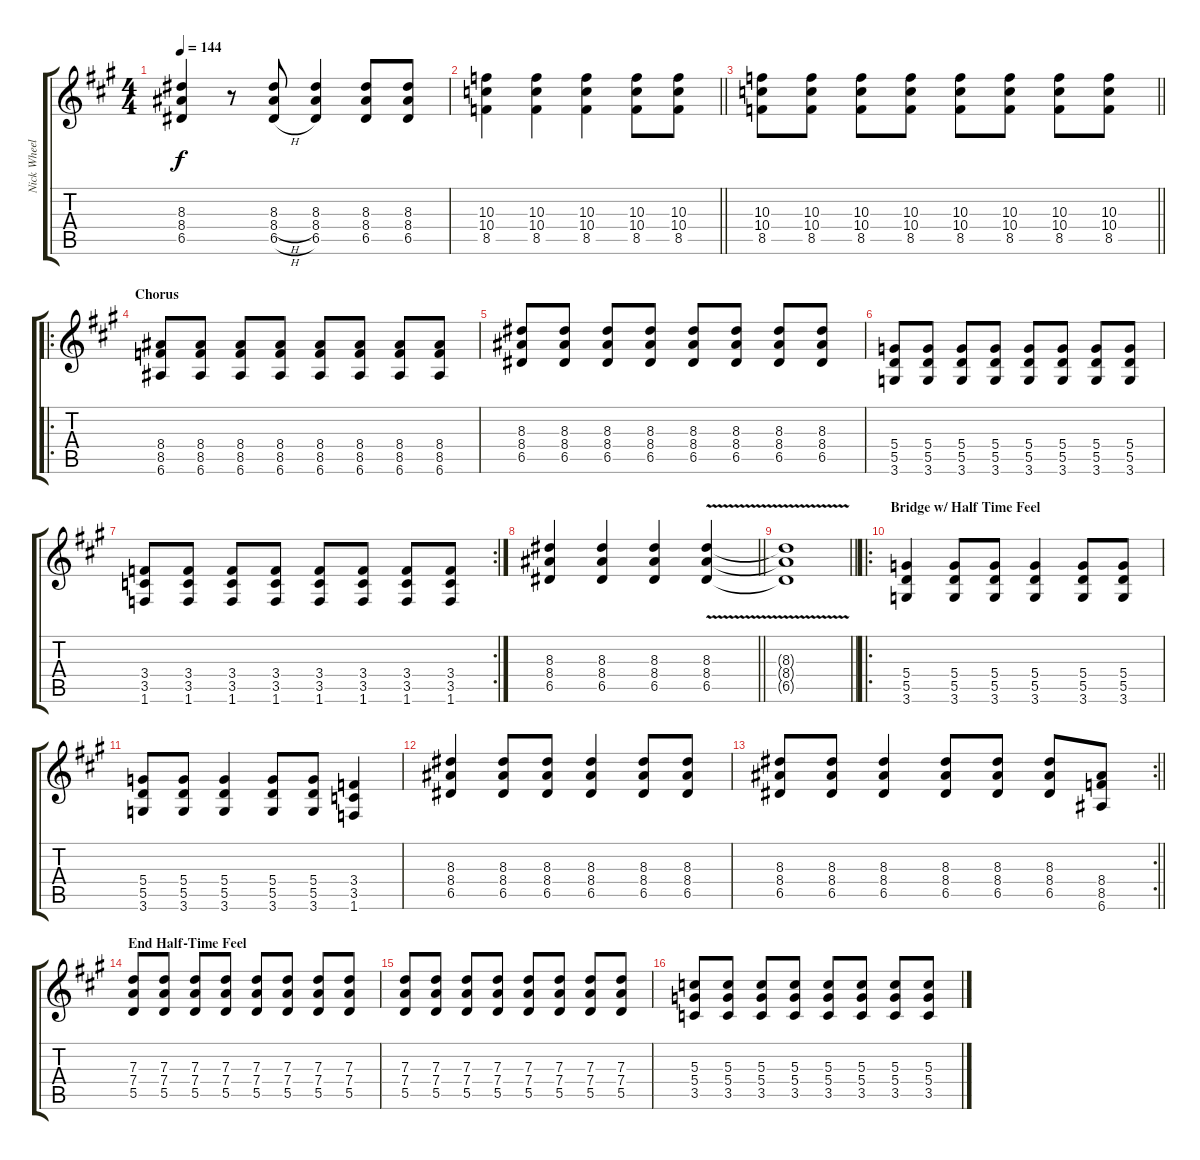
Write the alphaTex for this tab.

\track ("Nick Wheeler" "Nick Wheel") {instrument distortionguitar}
\staff {score tabs}
\tuning (E4 B3 G3 D3 A2 E2) {hide}
\ts (4 4)
\tempo 144
\clef g2
\ks a
(8.3 8.4 6.5).4{dy f} r.8 (8.3 8.4{h} 6.5{h}).8 (8.3 8.4 6.5).4 (8.3 8.4 6.5).8 (8.3 8.4 6.5).8 |
\barLineRight lightlight
(10.3 10.4 8.5).4 (10.3 10.4 8.5).4 (10.3 10.4 8.5).4 (10.3 10.4 8.5).8 (10.3 10.4 8.5).8 |
\barLineRight lightlight
(10.3 10.4 8.5).8 (10.3 10.4 8.5).8 (10.3 10.4 8.5).8 (10.3 10.4 8.5).8 (10.3 10.4 8.5).8 (10.3 10.4 8.5).8 (10.3 10.4 8.5).8 (10.3 10.4 8.5).8 |
\ro
\section ("" "Chorus")
(8.4 8.5 6.6).8 (8.4 8.5 6.6).8 (8.4 8.5 6.6).8 (8.4 8.5 6.6).8 (8.4 8.5 6.6).8 (8.4 8.5 6.6).8 (8.4 8.5 6.6).8 (8.4 8.5 6.6).8 |
(8.3 8.4 6.5).8 (8.3 8.4 6.5).8 (8.3 8.4 6.5).8 (8.3 8.4 6.5).8 (8.3 8.4 6.5).8 (8.3 8.4 6.5).8 (8.3 8.4 6.5).8 (8.3 8.4 6.5).8 |
(5.4 5.5 3.6).8 (5.4 5.5 3.6).8 (5.4 5.5 3.6).8 (5.4 5.5 3.6).8 (5.4 5.5 3.6).8 (5.4 5.5 3.6).8 (5.4 5.5 3.6).8 (5.4 5.5 3.6).8 |
\rc 2
(3.4 3.5 1.6).8 (3.4 3.5 1.6).8 (3.4 3.5 1.6).8 (3.4 3.5 1.6).8 (3.4 3.5 1.6).8 (3.4 3.5 1.6).8 (3.4 3.5 1.6).8 (3.4 3.5 1.6).8 |
\barLineRight lightlight
(8.3 8.4 6.5).4 (8.3 8.4 6.5).4 (8.3 8.4 6.5).4 (8.3{v} 8.4 6.5).4 |
\barLineRight lightlight
(8.3{t} 8.4{t} 6.5{t}).1 |
\ro
\section ("" "Bridge w/ Half Time Feel")
(5.4 5.5 3.6).4 (5.4 5.5 3.6).8 (5.4 5.5 3.6).8 (5.4 5.5 3.6).4 (5.4 5.5 3.6).8 (5.4 5.5 3.6).8 |
(5.4 5.5 3.6).8 (5.4 5.5 3.6).8 (5.4 5.5 3.6).4 (5.4 5.5 3.6).8 (5.4 5.5 3.6).8 (3.4 3.5 1.6).4 |
(8.3 8.4 6.5).4 (8.3 8.4 6.5).8 (8.3 8.4 6.5).8 (8.3 8.4 6.5).4 (8.3 8.4 6.5).8 (8.3 8.4 6.5).8 |
\rc 2
\barLineRight lightlight
(8.3 8.4 6.5).8 (8.3 8.4 6.5).8 (8.3 8.4 6.5).4 (8.3 8.4 6.5).8 (8.3 8.4 6.5).8 (8.3 8.4 6.5).8 (8.4 8.5 6.6).8 |
\section ("" "End Half-Time Feel")
(7.3 7.4 5.5).8 (7.3 7.4 5.5).8 (7.3 7.4 5.5).8 (7.3 7.4 5.5).8 (7.3 7.4 5.5).8 (7.3 7.4 5.5).8 (7.3 7.4 5.5).8 (7.3 7.4 5.5).8 |
(7.3 7.4 5.5).8 (7.3 7.4 5.5).8 (7.3 7.4 5.5).8 (7.3 7.4 5.5).8 (7.3 7.4 5.5).8 (7.3 7.4 5.5).8 (7.3 7.4 5.5).8 (7.3 7.4 5.5).8 |
(5.3 5.4 3.5).8 (5.3 5.4 3.5).8 (5.3 5.4 3.5).8 (5.3 5.4 3.5).8 (5.3 5.4 3.5).8 (5.3 5.4 3.5).8 (5.3 5.4 3.5).8 (5.3 5.4 3.5).8
